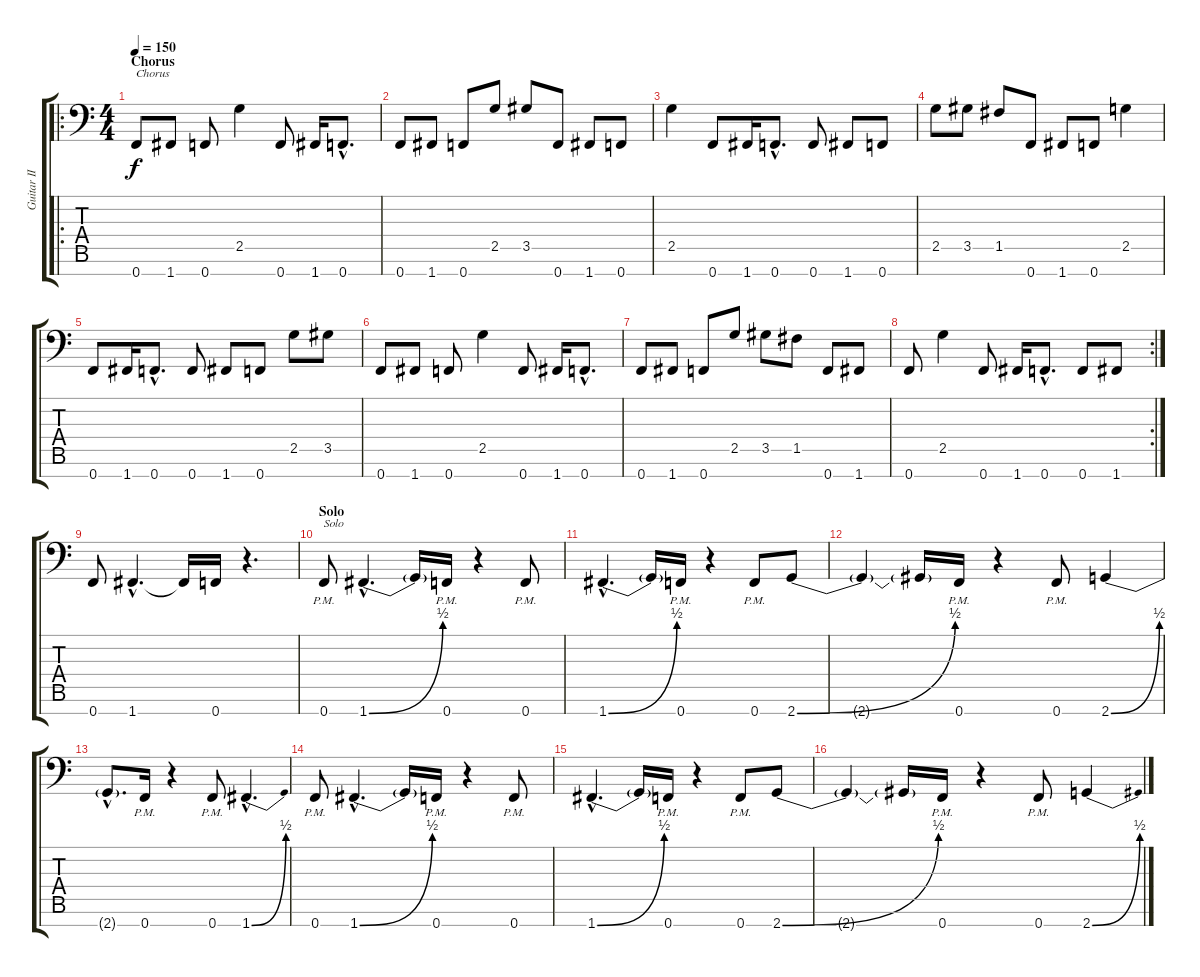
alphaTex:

\track ("Guitar II [Martin Hagstrom]" "Guitar II ") {instrument distortionguitar}
\staff {score tabs}
\tuning (C4 G3 Eb3 Bb2 F2 C2 F1) {hide}
\ro
\ts (4 4)
\section ("" "Chorus")
\tempo 150
\clef f4
\ks c
0.7.8{txt "Chorus" dy f} 1.7.8 0.7.8 2.5.4 0.7.8 1.7.16 0.7{hac}.8{d} |
0.7.8 1.7.8 0.7.8 2.5.8 3.5.8 0.7.8 1.7.8 0.7.8 |
2.5.4 0.7.8 1.7.16 0.7{hac}.8{d} 0.7.8 1.7.8 0.7.8 |
2.5.8 3.5.8 1.5.8 0.7.8 1.7.8 0.7.8 2.5.4 |
0.7.8 1.7.16 0.7{hac}.8{d} 0.7.8 1.7.8 0.7.8 2.5.8 3.5.8 |
0.7.8 1.7.8 0.7.8 2.5.4 0.7.8 1.7.16 0.7{hac}.8{d} |
0.7.8 1.7.8 0.7.8 2.5.8 3.5.8 1.5.8 0.7.8 1.7.8 |
\rc 2
0.7.8 2.5.4 0.7.8 1.7.16 0.7{hac}.8{d} 0.7.8 1.7.8 |
0.7.8 1.7{hac}.4{d} 1.7{t}.16 0.7.16 r.4{d} |
\section ("" "Solo")
0.7{pm}.8{txt "Solo"} 1.7{be (bend 0 0 60 2) hac}.4{d} 1.7{t}.16 0.7{pm}.16 r.4 0.7{pm}.8 |
1.7{be (bend 0 0 60 2) hac}.4{d} 1.7{t}.16 0.7{pm}.16 r.4 0.7{pm}.8 2.7{be (bend 0 0 60 2)}.8 |
2.7{t}.4 2.7{t}.16 0.7{pm}.16 r.4 0.7{pm}.8 2.7{be (bend 0 0 60 2)}.4 |
2.7{hac t}.8{d} 0.7{pm}.16 r.4 0.7{pm}.8 1.7{be (bend 0 0 60 2) hac}.4{d} |
0.7{pm}.8 1.7{be (bend 0 0 60 2) hac}.4{d} 1.7{t}.16 0.7{pm}.16 r.4 0.7{pm}.8 |
1.7{be (bend 0 0 60 2) hac}.4{d} 1.7{t}.16 0.7{pm}.16 r.4 0.7{pm}.8 2.7{be (bend 0 0 60 2)}.8 |
2.7{t}.4 2.7{t}.16 0.7{pm}.16 r.4 0.7{pm}.8 2.7{be (bend 0 0 60 2)}.4
